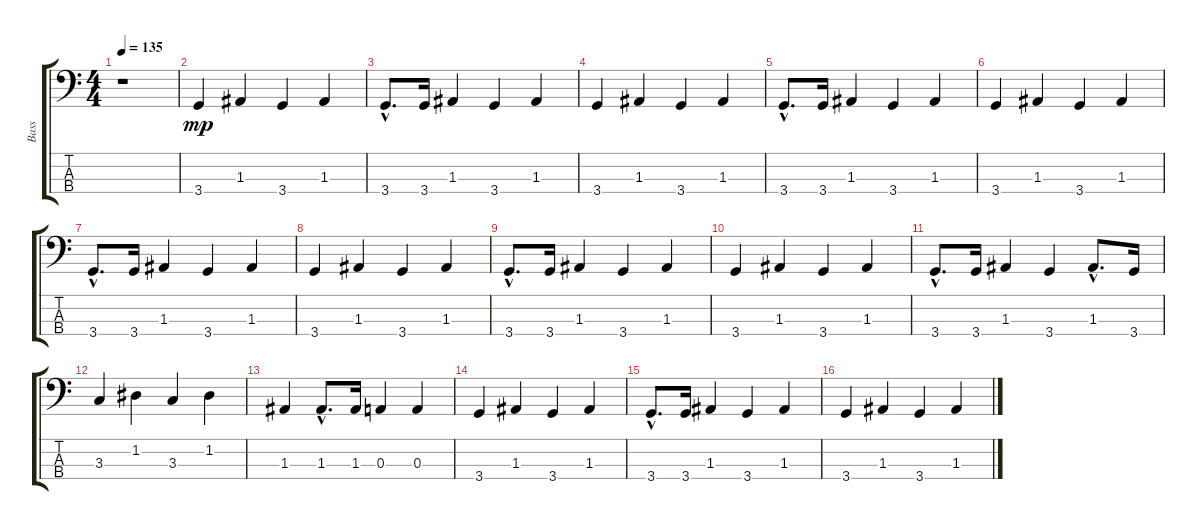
\track ("Bass" "Bass") {instrument slapbass2}
\staff {score tabs}
\tuning (G2 D2 A1 E1) {hide}
\ts (4 4)
\tempo 135
\clef f4
\ks c
r.1{dy mp instrument slapbass2} |
3.4.4 1.3.4 3.4.4 1.3.4 |
3.4{hac}.8{d} 3.4.16 1.3.4 3.4.4 1.3.4 |
3.4.4 1.3.4 3.4.4 1.3.4 |
3.4{hac}.8{d} 3.4.16 1.3.4 3.4.4 1.3.4 |
3.4.4 1.3.4 3.4.4 1.3.4 |
3.4{hac}.8{d} 3.4.16 1.3.4 3.4.4 1.3.4 |
3.4.4 1.3.4 3.4.4 1.3.4 |
3.4{hac}.8{d} 3.4.16 1.3.4 3.4.4 1.3.4 |
3.4.4 1.3.4 3.4.4 1.3.4 |
3.4{hac}.8{d} 3.4.16 1.3.4 3.4.4 1.3{hac}.8{d} 3.4.16 |
3.3.4 1.2.4 3.3.4 1.2.4 |
1.3.4 1.3{hac}.8{d} 1.3.16 0.3.4 0.3.4 |
3.4.4 1.3.4 3.4.4 1.3.4 |
3.4{hac}.8{d} 3.4.16 1.3.4 3.4.4 1.3.4 |
3.4.4 1.3.4 3.4.4 1.3.4
